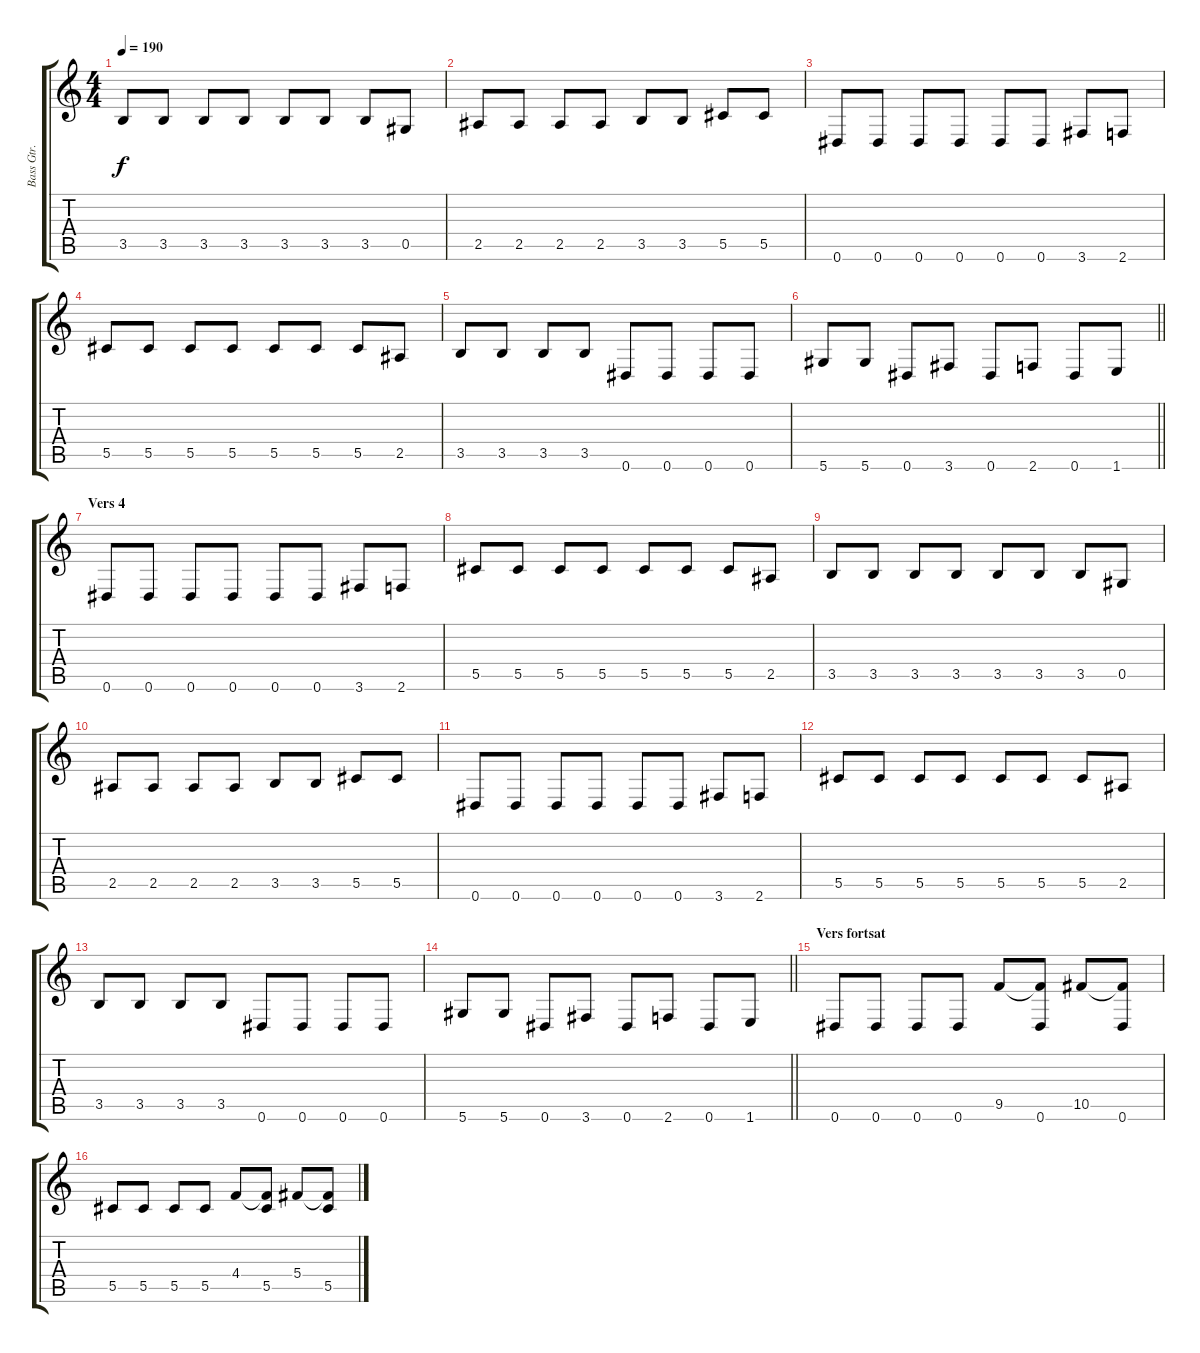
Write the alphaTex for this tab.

\track ("Bass Gtr." "Bass Gtr.") {instrument electricbassfinger}
\staff {score tabs}
\tuning (Eb4 Bb3 Gb3 Db3 Ab2 Eb2) {hide}
\ts (4 4)
\tempo 190
\clef g2
\ks c
3.5.8{dy f} 3.5.8 3.5.8 3.5.8 3.5.8 3.5.8 3.5.8 0.5.8 |
2.5.8 2.5.8 2.5.8 2.5.8 3.5.8 3.5.8 5.5.8 5.5.8 |
0.6.8 0.6.8 0.6.8 0.6.8 0.6.8 0.6.8 3.6.8 2.6.8 |
5.5.8 5.5.8 5.5.8 5.5.8 5.5.8 5.5.8 5.5.8 2.5.8 |
3.5.8 3.5.8 3.5.8 3.5.8 0.6.8 0.6.8 0.6.8 0.6.8 |
\barLineRight lightlight
5.6.8 5.6.8 0.6.8 3.6.8 0.6.8 2.6.8 0.6.8 1.6.8 |
\section ("" "Vers 4")
0.6.8 0.6.8 0.6.8 0.6.8 0.6.8 0.6.8 3.6.8 2.6.8 |
5.5.8 5.5.8 5.5.8 5.5.8 5.5.8 5.5.8 5.5.8 2.5.8 |
3.5.8 3.5.8 3.5.8 3.5.8 3.5.8 3.5.8 3.5.8 0.5.8 |
2.5.8 2.5.8 2.5.8 2.5.8 3.5.8 3.5.8 5.5.8 5.5.8 |
0.6.8 0.6.8 0.6.8 0.6.8 0.6.8 0.6.8 3.6.8 2.6.8 |
5.5.8 5.5.8 5.5.8 5.5.8 5.5.8 5.5.8 5.5.8 2.5.8 |
3.5.8 3.5.8 3.5.8 3.5.8 0.6.8 0.6.8 0.6.8 0.6.8 |
\barLineRight lightlight
5.6.8 5.6.8 0.6.8 3.6.8 0.6.8 2.6.8 0.6.8 1.6.8 |
\section ("" "Vers fortsat")
0.6.8 0.6.8 0.6.8 0.6.8 9.5.8 (9.5{t} 0.6).8 10.5.8 (10.5{t} 0.6).8 |
5.5.8 5.5.8 5.5.8 5.5.8 4.4.8 (4.4{t} 5.5).8 5.4.8 (5.4{t} 5.5).8
